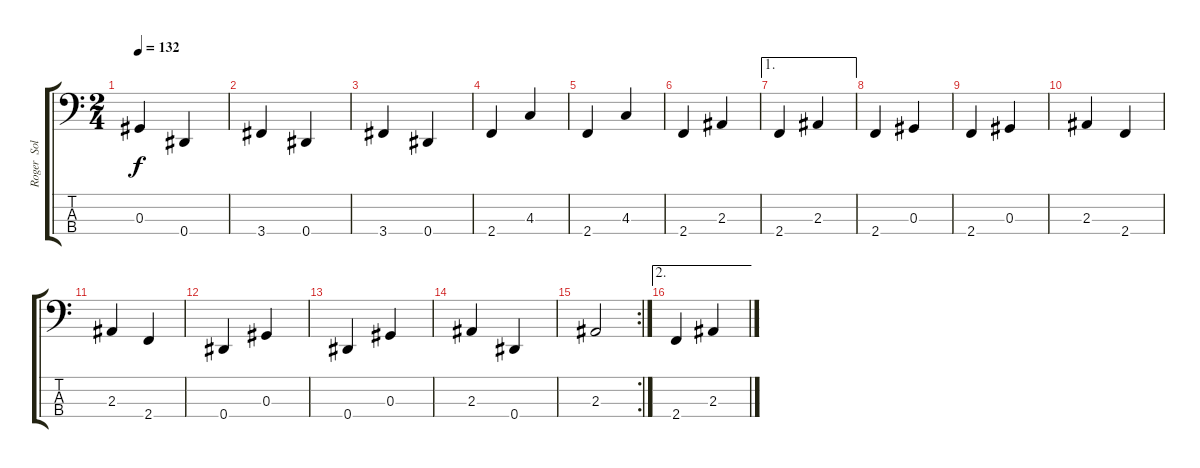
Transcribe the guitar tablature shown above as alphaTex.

\track ("Roger  Solari" "Roger  Sol") {instrument electricbasspick}
\staff {score tabs}
\tuning (Gb2 Db2 Ab1 Eb1) {hide}
\ts (2 4)
\tempo 132
\clef f4
\ks c
0.3.4{dy f} 0.4.4 |
3.4.4 0.4.4 |
3.4.4 0.4.4 |
2.4.4 4.3.4 |
2.4.4 4.3.4 |
2.4.4 2.3.4 |
\ae 1
2.4.4 2.3.4 |
2.4.4 0.3.4 |
2.4.4 0.3.4 |
2.3.4 2.4.4 |
2.3.4 2.4.4 |
0.4.4 0.3.4 |
0.4.4 0.3.4 |
2.3.4 0.4.4 |
\rc 2
2.3.2 |
\ae 2
2.4.4 2.3.4
